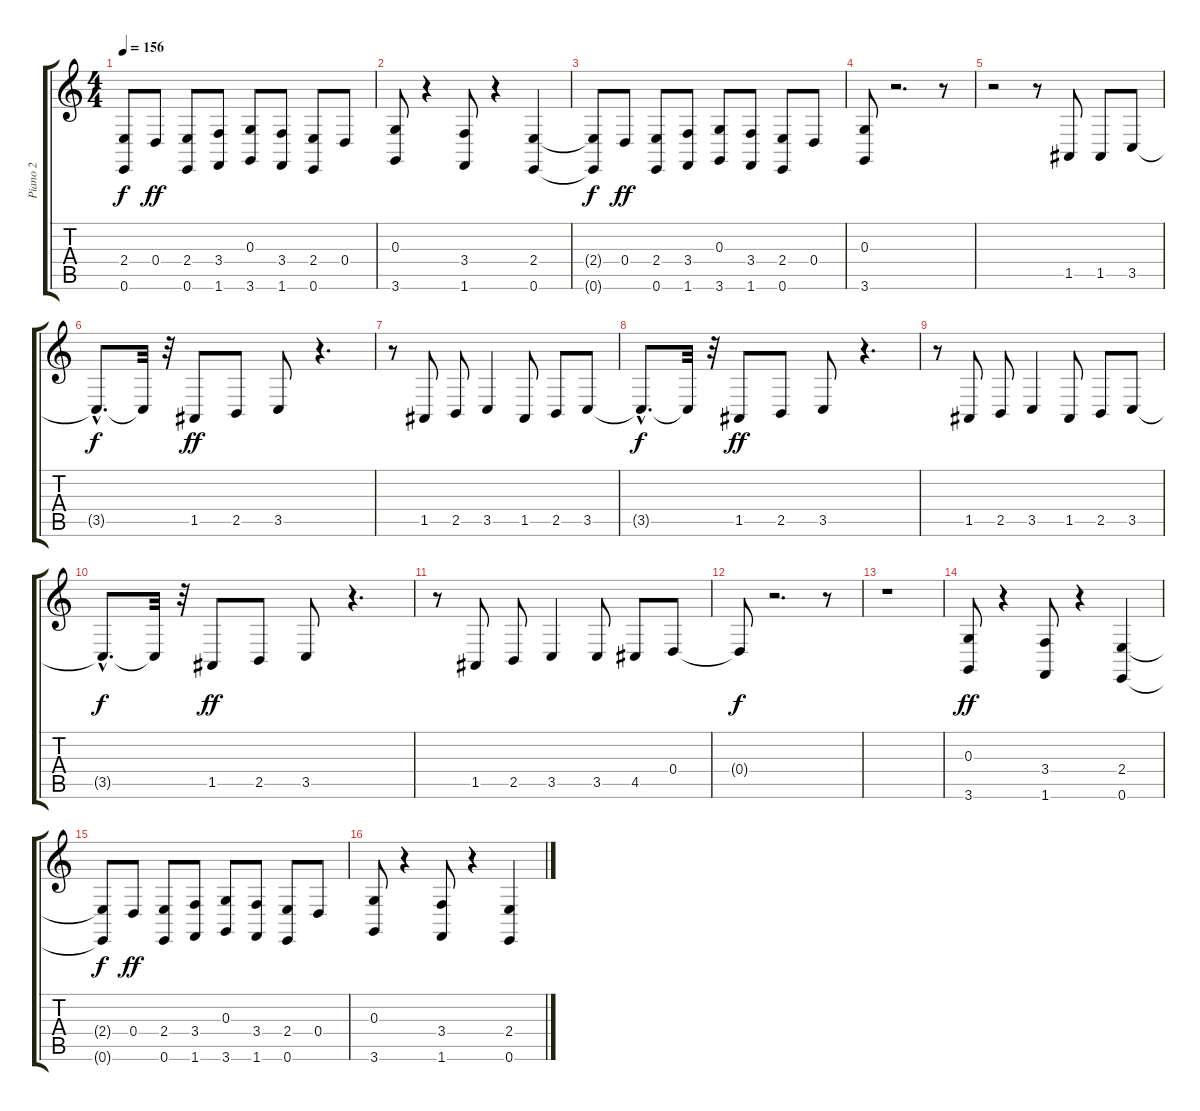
\track ("Piano 2" "Piano 2") {instrument acousticgrandpiano}
\staff {score tabs}
\tuning (E4 B3 G3 D3 A2 E2) {hide}
\ts (4 4)
\tempo 156
\clef g2
\ks c
(2.4{t} 0.6{t}).8{dy f} 0.4.8{dy ff} (2.4 0.6).8 (3.4 1.6).8 (0.3 3.6).8 (3.4 1.6).8 (2.4 0.6).8 0.4.8 |
(0.3 3.6).8 r.4 (3.4 1.6).8 r.4 (2.4 0.6).4 |
(2.4{t} 0.6{t}).8{dy f} 0.4.8{dy ff} (2.4 0.6).8 (3.4 1.6).8 (0.3 3.6).8 (3.4 1.6).8 (2.4 0.6).8 0.4.8 |
(0.3 3.6).8 r.2{d} r.8 |
r.2 r.8 1.5.8 1.5.8 3.5.8 |
3.5{hac t}.8{d dy f} 3.5{t}.32 r.32 1.5.8{dy ff} 2.5.8 3.5.8 r.4{d} |
r.8 1.5.8 2.5.8 3.5.4 1.5.8 2.5.8 3.5.8 |
3.5{hac t}.8{d dy f} 3.5{t}.32 r.32 1.5.8{dy ff} 2.5.8 3.5.8 r.4{d} |
r.8 1.5.8 2.5.8 3.5.4 1.5.8 2.5.8 3.5.8 |
3.5{hac t}.8{d dy f} 3.5{t}.32 r.32 1.5.8{dy ff} 2.5.8 3.5.8 r.4{d} |
r.8 1.5.8 2.5.8 3.5.4 3.5.8 4.5.8 0.4.8 |
0.4{t}.8{dy f} r.2{d} r.8 |
r.1 |
(0.3 3.6).8{dy ff} r.4 (3.4 1.6).8 r.4 (2.4 0.6).4 |
(2.4{t} 0.6{t}).8{dy f} 0.4.8{dy ff} (2.4 0.6).8 (3.4 1.6).8 (0.3 3.6).8 (3.4 1.6).8 (2.4 0.6).8 0.4.8 |
(0.3 3.6).8 r.4 (3.4 1.6).8 r.4 (2.4 0.6).4
